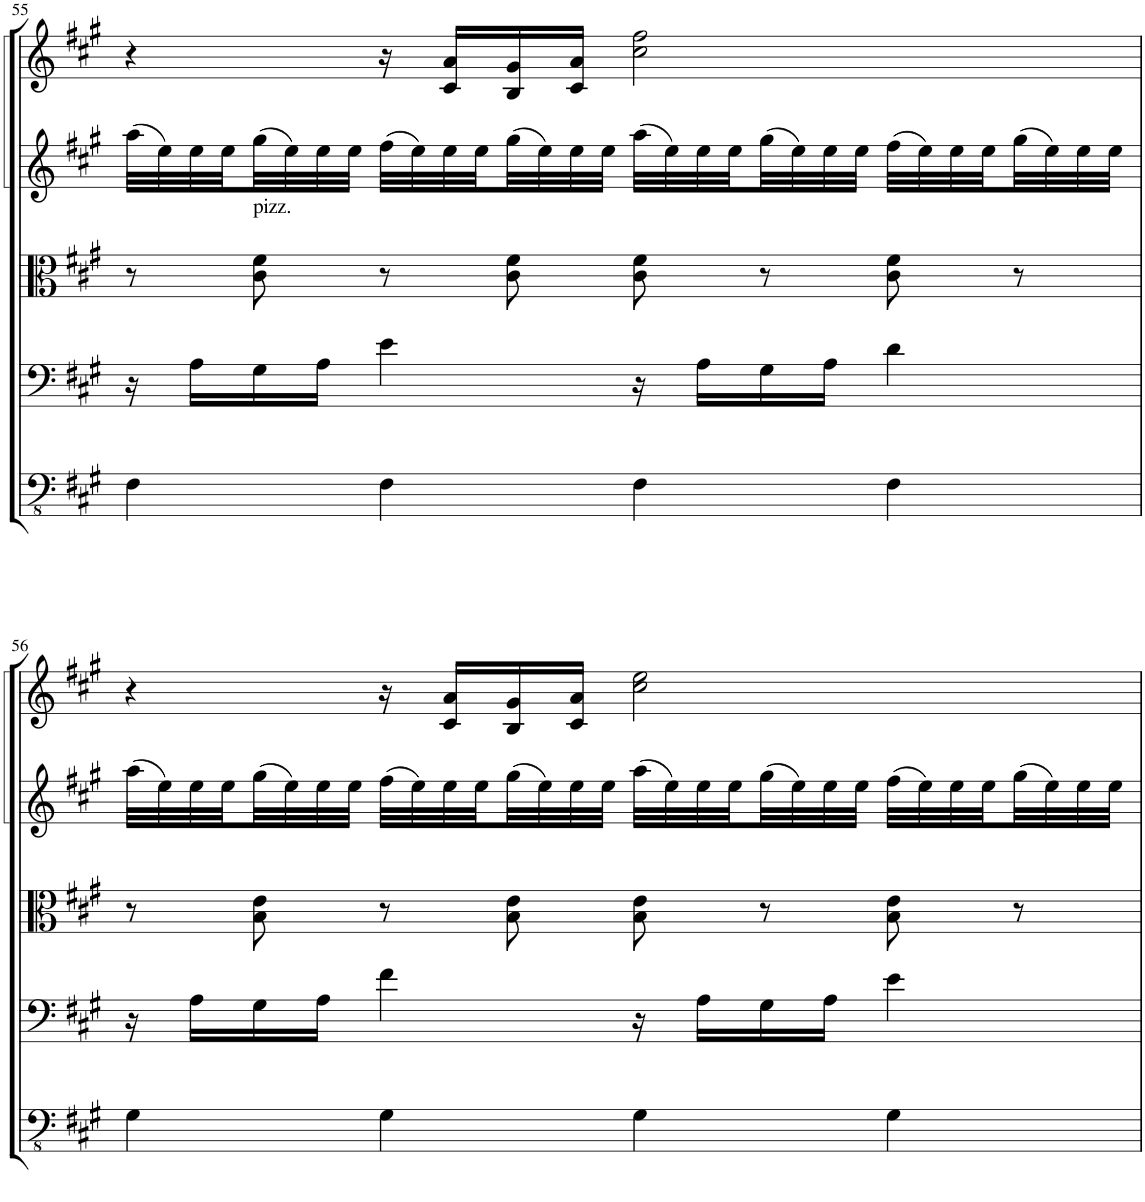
**kern	**kern	**kern	**kern	**kern
*part5	*part4	*part3	*part2	*part1
*staff5	*staff4	*staff3	*staff2	*staff1
*I"Contrabass	*I"Violoncello	*I"Viola	*I"Violin II	*I"Violin I
*I'Cb	*I'Vc	*I'Vla	*I'Vln	*I'Vln
!!LO:PB:g=z
*clefFv4	*clefF4	*clefC3	*clefG2	*clefG2
*ITrd7c12	*	*	*	*
*k[f#c#g#]	*k[f#c#g#]	*k[f#c#g#]	*k[f#c#g#]	*k[f#c#g#]
*M4/4	*M4/4	*M4/4	*M4/4	*M4/4
=55	=55	=55	=55	=55
4FF#\	16r	8r	(32aa\LLL	4r
.	.	.	32ee\)	.
.	16A\LL	.	32ee\	.
.	.	.	32ee\	.
!	!	!LO:TX:a:t=pizz.	!	!
.	16G#\	8c#\ 8f#\	(32gg#\	.
.	.	.	32ee\)	.
.	16A\JJ	.	32ee\	.
.	.	.	32ee\JJJ	.
4FF#\	4e\	8r	(32ff#\LLL	16r
.	.	.	32ee\)	.
.	.	.	32ee\	16c#/ 16a/LL
.	.	.	32ee\	.
.	.	8c#\ 8f#\	(32gg#\	16B/ 16g#/
.	.	.	32ee\)	.
.	.	.	32ee\	16c#/ 16a/JJ
.	.	.	32ee\JJJ	.
4FF#\	16r	8c#\ 8f#\	(32aa\LLL	2cc#\ 2ff#\
.	.	.	32ee\)	.
.	16A\LL	.	32ee\	.
.	.	.	32ee\	.
.	16G#\	8r	(32gg#\	.
.	.	.	32ee\)	.
.	16A\JJ	.	32ee\	.
.	.	.	32ee\JJJ	.
4FF#\	4d\	8c#\ 8f#\	(32ff#\LLL	.
.	.	.	32ee\)	.
.	.	.	32ee\	.
.	.	.	32ee\	.
.	.	8r	(32gg#\	.
.	.	.	32ee\)	.
.	.	.	32ee\	.
.	.	.	32ee\JJJ	.
!!LO:LB:g=z
=56	=56	=56	=56	=56
4GG#\	16r	8r	(32aa\LLL	4r
.	.	.	32ee\)	.
.	16A\LL	.	32ee\	.
.	.	.	32ee\	.
.	16G#\	8B\ 8e\	(32gg#\	.
.	.	.	32ee\)	.
.	16A\JJ	.	32ee\	.
.	.	.	32ee\JJJ	.
4GG#\	4f#\	8r	(32ff#\LLL	16r
.	.	.	32ee\)	.
.	.	.	32ee\	16c#/ 16a/LL
.	.	.	32ee\	.
.	.	8B\ 8e\	(32gg#\	16B/ 16g#/
.	.	.	32ee\)	.
.	.	.	32ee\	16c#/ 16a/JJ
.	.	.	32ee\JJJ	.
4GG#\	16r	8B\ 8e\	(32aa\LLL	2cc#\ 2ee\
.	.	.	32ee\)	.
.	16A\LL	.	32ee\	.
.	.	.	32ee\	.
.	16G#\	8r	(32gg#\	.
.	.	.	32ee\)	.
.	16A\JJ	.	32ee\	.
.	.	.	32ee\JJJ	.
4GG#\	4e\	8B\ 8e\	(32ff#\LLL	.
.	.	.	32ee\)	.
.	.	.	32ee\	.
.	.	.	32ee\	.
.	.	8r	(32gg#\	.
.	.	.	32ee\)	.
.	.	.	32ee\	.
.	.	.	32ee\JJJ	.
=	=	=	=	=
*-	*-	*-	*-	*-
